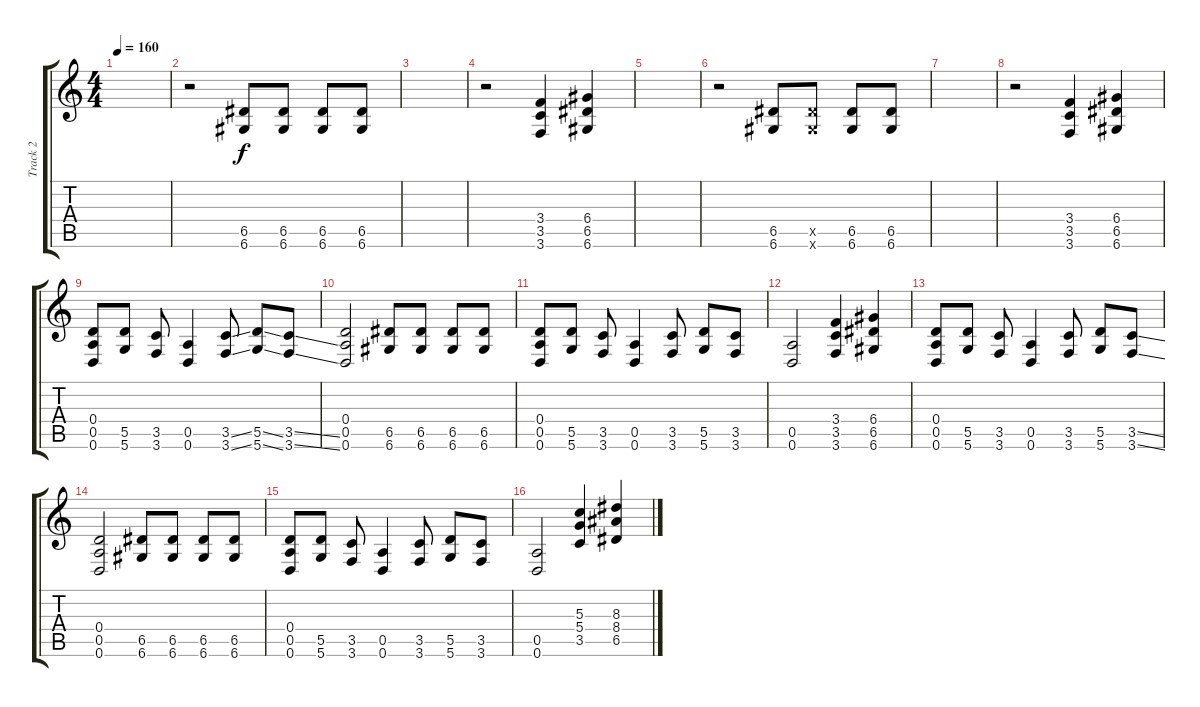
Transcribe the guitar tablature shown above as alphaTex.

\track ("Track 2" "Track 2") {instrument overdrivenguitar}
\staff {score tabs}
\tuning (E4 B3 G3 D3 A2 D2) {hide}
\ts (4 4)
\tempo 160
\clef g2
\ks c
|
r.2 (6.5 6.6).8 (6.5 6.6).8 (6.5 6.6).8 (6.5 6.6).8 |
|
r.2 (3.4 3.5 3.6).4 (6.4 6.5 6.6).4 |
|
r.2 (6.5 6.6).8 (6.5{x} 6.6{x}).8 (6.5 6.6).8 (6.5 6.6).8 |
|
r.2 (3.4 3.5 3.6).4 (6.4 6.5 6.6).4 |
(0.4 0.5 0.6).8 (5.5 5.6).8 (3.5 3.6).8 (0.5 0.6).4 (3.5{ss} 3.6{ss}).8 (5.5{ss} 5.6{ss}).8 (3.5{ss} 3.6{ss}).8 |
(0.4 0.5 0.6).2 (6.5 6.6).8 (6.5 6.6).8 (6.5 6.6).8 (6.5 6.6).8 |
(0.4 0.5 0.6).8 (5.5 5.6).8 (3.5 3.6).8 (0.5 0.6).4 (3.5 3.6).8 (5.5 5.6).8 (3.5 3.6).8 |
(0.5 0.6).2 (3.4 3.5 3.6).4 (6.4 6.5 6.6).4 |
(0.4 0.5 0.6).8 (5.5 5.6).8 (3.5 3.6).8 (0.5 0.6).4 (3.5 3.6).8 (5.5 5.6).8 (3.5{ss} 3.6{ss}).8 |
(0.4 0.5 0.6).2 (6.5 6.6).8 (6.5 6.6).8 (6.5 6.6).8 (6.5 6.6).8 |
(0.4 0.5 0.6).8 (5.5 5.6).8 (3.5 3.6).8 (0.5 0.6).4 (3.5 3.6).8 (5.5 5.6).8 (3.5 3.6).8 |
(0.5 0.6).2 (5.3 5.4 3.5).4 (8.3 8.4 6.5).4
